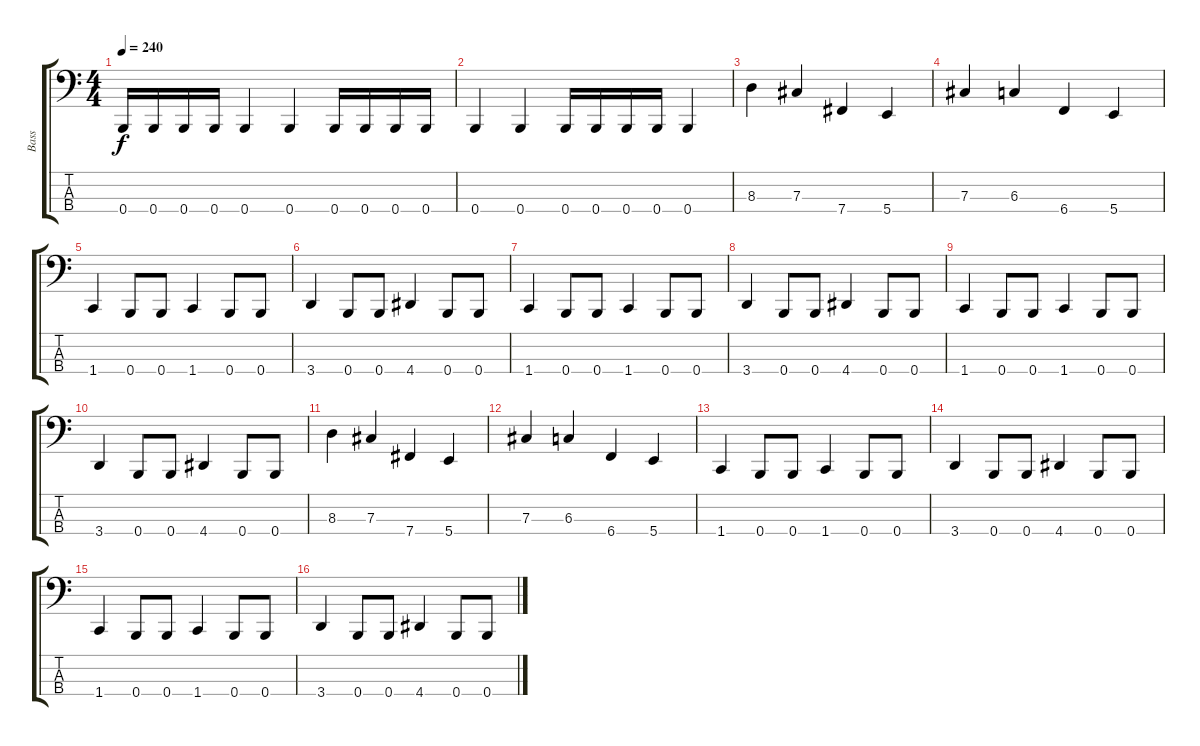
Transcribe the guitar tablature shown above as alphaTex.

\track ("Bass" "Bass") {instrument electricbassfinger}
\staff {score tabs}
\tuning (E2 B1 Gb1 B0) {hide}
\ts (4 4)
\tempo 240
\clef f4
\ks c
0.4.16{dy f} 0.4.16 0.4.16 0.4.16 0.4.4 0.4.4 0.4.16 0.4.16 0.4.16 0.4.16 |
0.4.4 0.4.4 0.4.16 0.4.16 0.4.16 0.4.16 0.4.4 |
8.3.4 7.3.4 7.4.4 5.4.4 |
7.3.4 6.3.4 6.4.4 5.4.4 |
1.4.4 0.4.8 0.4.8 1.4.4 0.4.8 0.4.8 |
3.4.4 0.4.8 0.4.8 4.4.4 0.4.8 0.4.8 |
1.4.4 0.4.8 0.4.8 1.4.4 0.4.8 0.4.8 |
3.4.4 0.4.8 0.4.8 4.4.4 0.4.8 0.4.8 |
1.4.4 0.4.8 0.4.8 1.4.4 0.4.8 0.4.8 |
3.4.4 0.4.8 0.4.8 4.4.4 0.4.8 0.4.8 |
8.3.4 7.3.4 7.4.4 5.4.4 |
7.3.4 6.3.4 6.4.4 5.4.4 |
1.4.4 0.4.8 0.4.8 1.4.4 0.4.8 0.4.8 |
3.4.4 0.4.8 0.4.8 4.4.4 0.4.8 0.4.8 |
1.4.4 0.4.8 0.4.8 1.4.4 0.4.8 0.4.8 |
3.4.4 0.4.8 0.4.8 4.4.4 0.4.8 0.4.8
